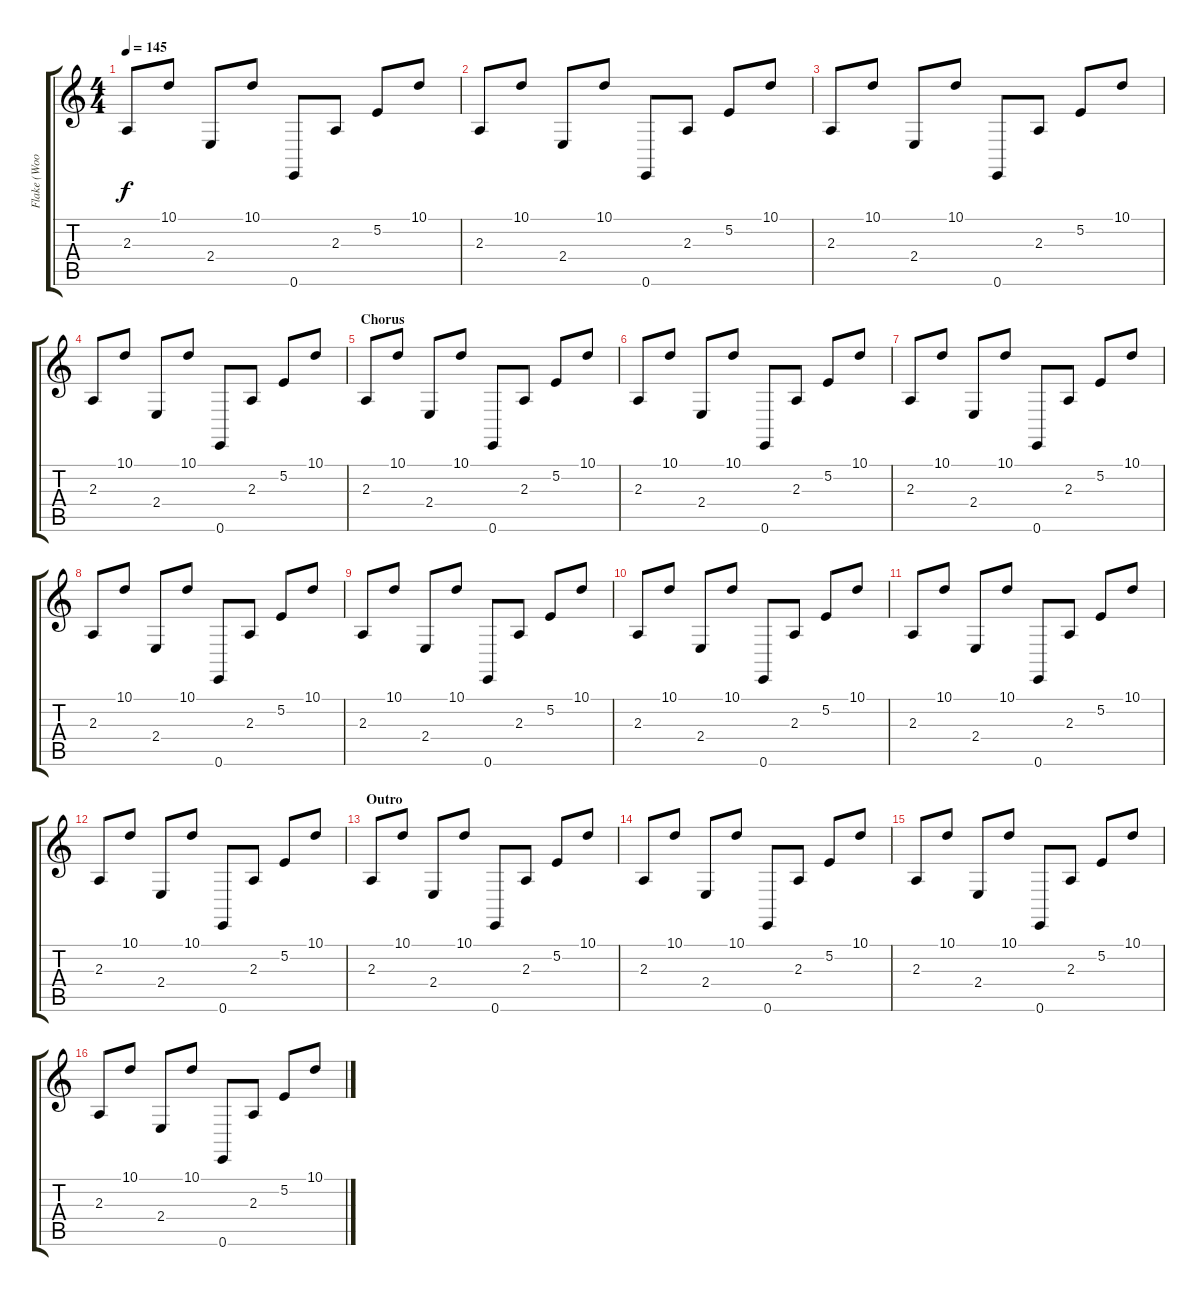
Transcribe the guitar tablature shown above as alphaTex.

\track ("Flake (Woodblock)" "Flake (Woo") {instrument woodblock}
\staff {score tabs}
\tuning (E4 B3 G3 D3 A2 E2) {hide}
\ts (4 4)
\tempo 145
\clef g2
\ks c
2.3.8{dy f} 10.1.8 2.4.8 10.1.8 0.6.8 2.3.8 5.2.8 10.1.8 |
2.3.8 10.1.8 2.4.8 10.1.8 0.6.8 2.3.8 5.2.8 10.1.8 |
2.3.8 10.1.8 2.4.8 10.1.8 0.6.8 2.3.8 5.2.8 10.1.8 |
2.3.8 10.1.8 2.4.8 10.1.8 0.6.8 2.3.8 5.2.8 10.1.8 |
\section ("" "Chorus")
2.3.8 10.1.8 2.4.8 10.1.8 0.6.8 2.3.8 5.2.8 10.1.8 |
2.3.8 10.1.8 2.4.8 10.1.8 0.6.8 2.3.8 5.2.8 10.1.8 |
2.3.8 10.1.8 2.4.8 10.1.8 0.6.8 2.3.8 5.2.8 10.1.8 |
2.3.8 10.1.8 2.4.8 10.1.8 0.6.8 2.3.8 5.2.8 10.1.8 |
2.3.8 10.1.8 2.4.8 10.1.8 0.6.8 2.3.8 5.2.8 10.1.8 |
2.3.8 10.1.8 2.4.8 10.1.8 0.6.8 2.3.8 5.2.8 10.1.8 |
2.3.8 10.1.8 2.4.8 10.1.8 0.6.8 2.3.8 5.2.8 10.1.8 |
2.3.8 10.1.8 2.4.8 10.1.8 0.6.8 2.3.8 5.2.8 10.1.8 |
\section ("" "Outro")
2.3.8 10.1.8 2.4.8 10.1.8 0.6.8 2.3.8 5.2.8 10.1.8 |
2.3.8 10.1.8 2.4.8 10.1.8 0.6.8 2.3.8 5.2.8 10.1.8 |
2.3.8 10.1.8 2.4.8 10.1.8 0.6.8 2.3.8 5.2.8 10.1.8 |
2.3.8 10.1.8 2.4.8 10.1.8 0.6.8 2.3.8 5.2.8 10.1.8
